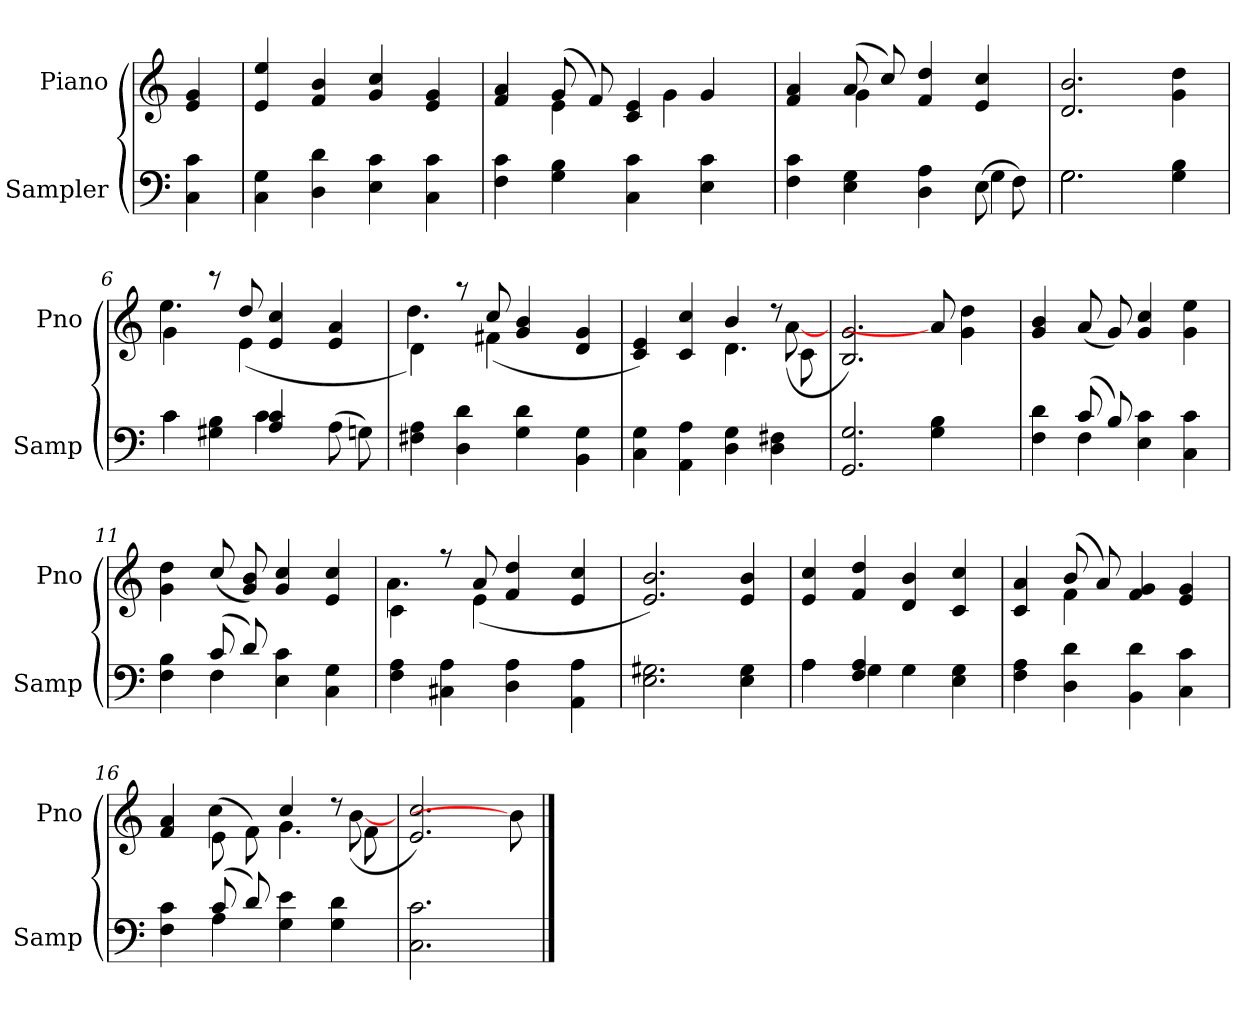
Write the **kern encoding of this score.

**kern	**kern
*part2	*part1
*staff2	*staff1
*I"Sampler	*I"Piano
*I'Samp	*I'Pno
*clefF4	*clefG2
=1	=1
4C 4c	4e 4g
=2	=2
4C 4G	4e 4ee
4D 4d	4f 4b
4E 4c	4g 4cc
4C 4c	4e 4g
=3	=3
*	*^
4F 4c	4f 4a	4ryy
4G 4B	(8g/	4e
.	8f/)	.
4C 4c	4c 4e	8ryy
.	.	4g
4E 4c	4g/	.
.	.	8ryy
=4	=4	=4
*^	*	*
4F 4c	2.ryy	4f 4a	4ryy
4E 4G	.	(8a/	4g
.	.	8cc/)	.
4D 4A	.	4f 4dd	2ryy
(8E\	4G	4e 4cc	.
8F\)	.	.	.
*	*	*v	*v
=5	=5	=5
2.G\	2.G	2.d 2.b
4G 4B	4ryy	4g 4dd
=6	=6	=6
*	*	*^
4c\	4c	4g\	4.ee
4G#X 4B	4ryy	8r	.
.	.	8dd/	(4e
4A 4c	4c	4e 4cc	.
.	.	.	4.ryy
(8A\	4ryy	4e 4a	.
8Gn\)	.	.	.
*v	*v	*	*
=7	=7	=7
4F#X 4A	4d\)	4.dd
4D 4d	8r	.
.	8cc/	(4f#X
4G 4d	4g 4b	.
.	.	4.ryy
4BB 4G	4d 4g	.
=8	=8	=8
4C 4G	4c 4e)	2ryy
4AA 4A	4c 4cc	.
4D 4G	4b/	4.d
4D 4F#X	8r	.
.	8c\	([8a
*	*v	*v
=9	=9
2.GG 2.G	2.B 2.g)
4G 4B	8a]
.	4g 4dd
8ryy	.
=10	=10
*^	*
4F 4d	4ryy	4g 4b
(8c/	4F	(8a/
8B/)	.	8g/)
4E 4c	2ryy	4g 4cc
4C 4c	.	4g 4ee
=11	=11	=11
4F 4B	4ryy	4g 4dd
(8c/	4F	(8cc/
8d/)	.	8g/ 8b/)
4E 4c	2ryy	4g 4cc
4C 4G	.	4e 4cc
*v	*v	*
=12	=12
*	*^
4F 4A	4c\	4.a
4C#X 4A	8r	.
.	8a/	(4e
4D 4A	4f 4dd	.
.	.	4.ryy
4AA 4A	4e 4cc	.
*	*v	*v
=13	=13
2.E 2.G#X	2.e 2.b)
4E 4G#	4e 4b
=14	=14
*^	*
4A\	4A	4e 4cc
4F 4A	4G	4f 4dd
4G\	2ryy	4d 4b
4E 4G	.	4c 4cc
*v	*v	*
=15	=15
*	*^
4F 4A	4c 4a	4ryy
4D 4d	(8b/	4f
.	8a/)	.
4BB 4d	4f 4g	2ryy
4C 4c	4e 4g	.
=16	=16	=16
*^	*	*
4F 4c	4ryy	4f 4a	4ryy
(8c/	4A	(8e\	4cc
8d/)	.	8f\)	.
4G 4e	2ryy	4cc/	4.g
4G 4d	.	8r	.
.	.	8f\	([8b
*v	*v	*	*
*	*v	*v
=17	=17
2.C 2.c	2.e 2.cc)
8ryy	8b]
==	==
*-	*-
